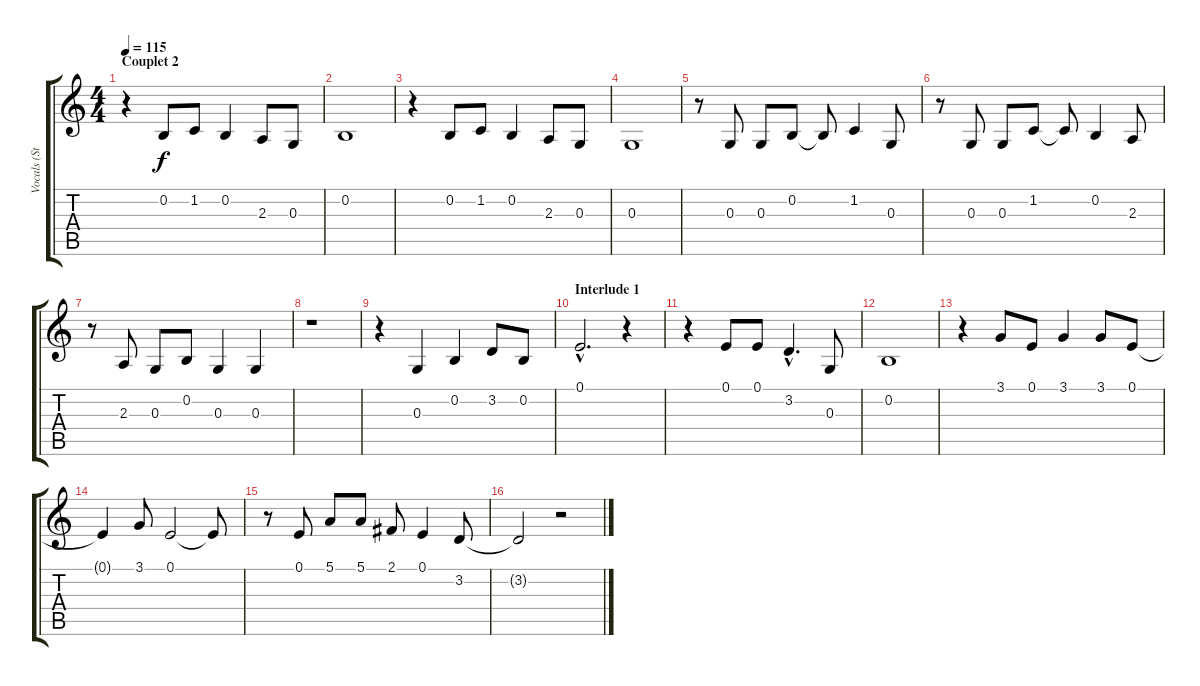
\track ("Vocals (Sting)" "Vocals (St") {instrument oboe}
\staff {score tabs}
\tuning (E4 B3 G3 D3 A2 E2) {hide}
\ts (4 4)
\section ("" "Couplet 2")
\tempo 115
\clef g2
\ks c
r.4{dy f} 0.2.8 1.2.8 0.2.4 2.3.8 0.3.8 |
0.2.1 |
r.4 0.2.8 1.2.8 0.2.4 2.3.8 0.3.8 |
0.3.1 |
r.8 0.3.8 0.3.8 0.2.8 0.2{t}.8 1.2.4 0.3.8 |
r.8 0.3.8 0.3.8 1.2.8 1.2{t}.8 0.2.4 2.3.8 |
r.8 2.3.8 0.3.8 0.2.8 0.3.4 0.3.4 |
r.1 |
r.4 0.3.4 0.2.4 3.2.8 0.2.8 |
\section ("" "Interlude 1")
0.1{hac}.2{d} r.4 |
r.4 0.1.8 0.1.8 3.2{hac}.4{d} 0.3.8 |
0.2.1 |
r.4 3.1.8 0.1.8 3.1.4 3.1.8 0.1.8 |
0.1{t}.4 3.1.8 0.1.2 0.1{t}.8 |
r.8 0.1.8 5.1.8 5.1.8 2.1.8 0.1.4 3.2.8 |
3.2{t}.2 r.2
